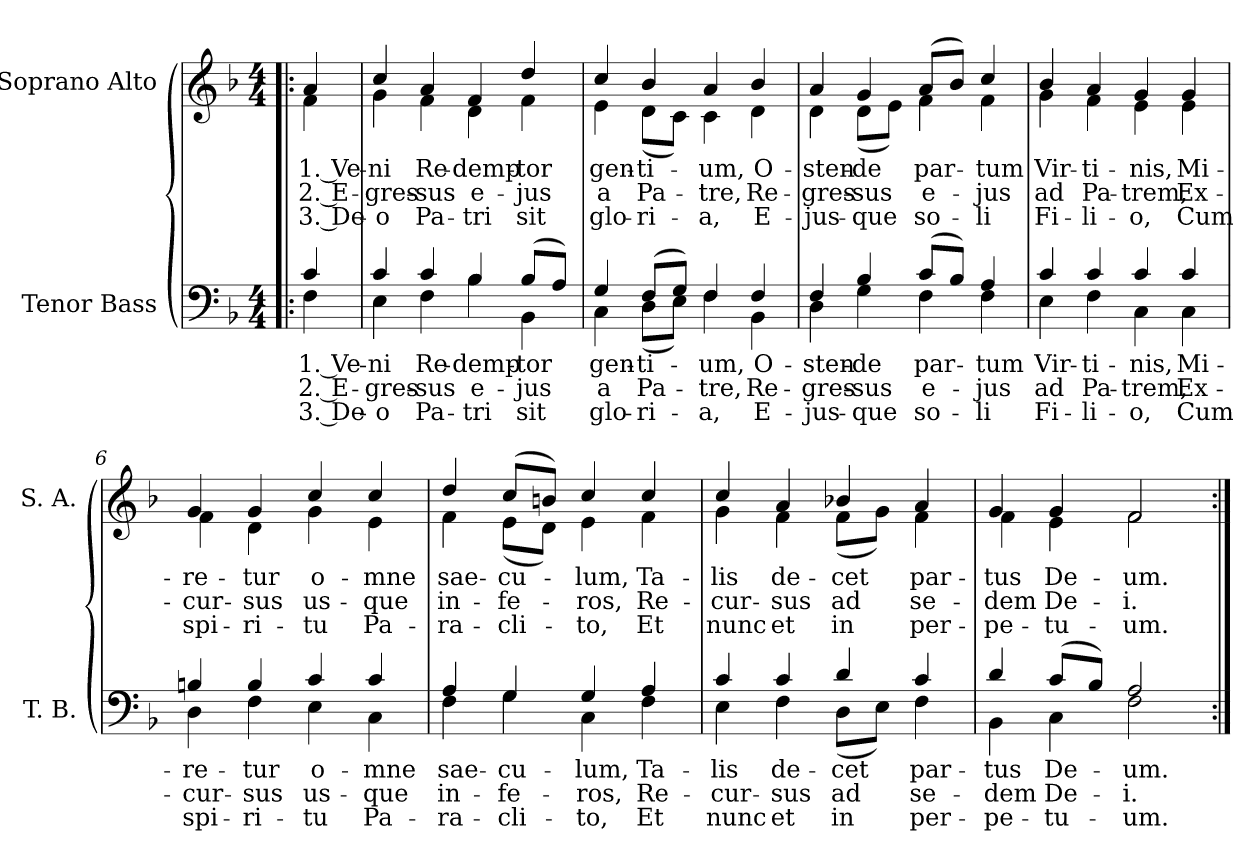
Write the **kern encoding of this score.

**kern	**text	**text	**text	**kern	**text	**text	**text
*part2	*part2	*part2	*part2	*part1	*part1	*part1	*part1
*staff2	*staff2	*staff2	*staff2	*staff1	*staff1	*staff1	*staff1
*I"Tenor Bass	*	*	*	*I"Soprano Alto	*	*	*
*I'T. B.	*	*	*	*I'S. A.	*	*	*
*clefF4	*	*	*	*clefG2	*	*	*
*k[b-]	*	*	*	*k[b-]	*	*	*
*F:	*	*	*	*F:	*	*	*
*M4/4	*	*	*	*M4/4	*	*	*
=1!|:	=1!|:	=1!|:	=1!|:	=1!|:	=1!|:	=1!|:	=1!|:
!	!LO:LY:a:rj	!LO:LY:a:rj	!LO:LY:a:rj	!	!LO:LY:b:rj	!LO:LY:b:rj	!LO:LY:b:rj
*^	*	*	*	*^	*	*	*
4c/	4F\	1. Ve-	2. E-	3. De-	4a/	4f\	1. Ve-	2. E-	3. De-
=2	=2	=2	=2	=2	=2	=2	=2	=2	=2
!	!	!LO:LY:a	!LO:LY:a	!LO:LY:a	!	!	!LO:LY:b	!LO:LY:b	!LO:LY:b
4c/	4E\	-ni	-gres-	-o	4cc/	4g\	-ni	-gres-	-o
!	!	!LO:LY:a	!LO:LY:a	!LO:LY:a	!	!	!LO:LY:b	!LO:LY:b	!LO:LY:b
4c/	4F\	Re-	-sus	Pa-	4a/	4f\	Re-	-sus	Pa-
!	!	!LO:LY:a	!LO:LY:a	!LO:LY:a	!	!	!LO:LY:b	!LO:LY:b	!LO:LY:b
4B-/	4B-\	-demp-	e-	-tri	4f/	4d\	-demp-	e-	-tri
!	!	!LO:LY:a	!LO:LY:a	!LO:LY:a	!	!	!LO:LY:b	!LO:LY:b	!LO:LY:b
(>8B-/L	4BB-\	-tor	-jus	sit	4dd/	4f\	-tor	-jus	sit
8A/J)	.	.	.	.	.	.	.	.	.
=3	=3	=3	=3	=3	=3	=3	=3	=3	=3
!	!	!LO:LY:a	!LO:LY:a	!LO:LY:a	!	!	!LO:LY:b	!LO:LY:b	!LO:LY:b
4G/	4C\	gen-	a	glo-	4cc/	4e\	gen-	a	glo-
!	!	!LO:LY:a	!LO:LY:a	!LO:LY:a	!	!	!LO:LY:b	!LO:LY:b	!LO:LY:b
(>8F/L	(<8D\L	-ti-	Pa-	-ri-	4b-/	(<8d\L	-ti-	Pa-	-ri-
8G/J)	8E\J)	.	.	.	.	8c\J)	.	.	.
!	!	!LO:LY:a	!LO:LY:a	!LO:LY:a	!	!	!LO:LY:b	!LO:LY:b	!LO:LY:b
4F/	4F\	-um,	-tre,	-a,	4a/	4c\	-um,	-tre,	-a,
!	!	!LO:LY:a	!LO:LY:a	!LO:LY:a	!	!	!LO:LY:b	!LO:LY:b	!LO:LY:b
4F/	4BB-\	O-	Re-	E-	4b-/	4d\	O-	Re-	E-
!!LO:LB:g=z	!!
=4	=4	=4	=4	=4	=4	=4	=4	=4	=4
!	!	!LO:LY:a	!LO:LY:a	!LO:LY:a	!	!	!LO:LY:b	!LO:LY:b	!LO:LY:b
4F/	4D\	-sten-	-gres-	-jus-	4a/	4d\	-sten-	-gres-	-jus-
!	!	!LO:LY:a	!LO:LY:a	!LO:LY:a	!	!	!LO:LY:b	!LO:LY:b	!LO:LY:b
4B-/	4G\	-de	-sus	-que	4g/	(<8d\L	-de	-sus	-que
.	.	.	.	.	.	8e\J)	.	.	.
!	!	!LO:LY:a	!LO:LY:a	!LO:LY:a	!	!	!LO:LY:b	!LO:LY:b	!LO:LY:b
(>8c/L	4F\	par-	e-	so-	(>8a/L	4f\	par-	e-	so-
8B-/J)	.	.	.	.	8b-/J)	.	.	.	.
!	!	!LO:LY:a	!LO:LY:a	!LO:LY:a	!	!	!LO:LY:b	!LO:LY:b	!LO:LY:b
4A/	4F\	-tum	-jus	-li	4cc/	4f\	-tum	-jus	-li
=5	=5	=5	=5	=5	=5	=5	=5	=5	=5
!	!	!LO:LY:a	!LO:LY:a	!LO:LY:a	!	!	!LO:LY:b	!LO:LY:b	!LO:LY:b
4c/	4E\	Vir-	ad	Fi-	4b-/	4g\	Vir-	ad	Fi-
!	!	!LO:LY:a	!LO:LY:a	!LO:LY:a	!	!	!LO:LY:b	!LO:LY:b	!LO:LY:b
4c/	4F\	-ti-	Pa-	-li-	4a/	4f\	-ti-	Pa-	-li-
!	!	!LO:LY:a	!LO:LY:a	!LO:LY:a	!	!	!LO:LY:b	!LO:LY:b	!LO:LY:b
4c/	4C\	-nis,	-trem,	-o,	4g/	4e\	-nis,	-trem,	-o,
!	!	!LO:LY:a	!LO:LY:a	!LO:LY:a	!	!	!LO:LY:b	!LO:LY:b	!LO:LY:b
4c/	4C\	Mi-	Ex-	Cum	4g/	4e\	Mi-	Ex-	Cum
=6	=6	=6	=6	=6	=6	=6	=6	=6	=6
!	!	!LO:LY:a	!LO:LY:a	!LO:LY:a	!	!	!LO:LY:b	!LO:LY:b	!LO:LY:b
4Bn/	4D\	-re-	-cur-	spi-	4g/	4f\	-re-	-cur-	spi-
!	!	!LO:LY:a	!LO:LY:a	!LO:LY:a	!	!	!LO:LY:b	!LO:LY:b	!LO:LY:b
4B/	4F\	-tur	-sus	-ri-	4g/	4d\	-tur	-sus	-ri-
!	!	!LO:LY:a	!LO:LY:a	!LO:LY:a	!	!	!LO:LY:b	!LO:LY:b	!LO:LY:b
4c/	4E\	o-	us-	-tu	4cc/	4g\	o-	us-	-tu
!	!	!LO:LY:a	!LO:LY:a	!LO:LY:a	!	!	!LO:LY:b	!LO:LY:b	!LO:LY:b
4c/	4C\	-mne	-que	Pa-	4cc/	4e\	-mne	-que	Pa-
!!LO:LB:g=z	!!
=7	=7	=7	=7	=7	=7	=7	=7	=7	=7
!	!	!LO:LY:a	!LO:LY:a	!LO:LY:a	!	!	!LO:LY:b	!LO:LY:b	!LO:LY:b
4A/	4F\	sae-	in-	-ra-	4dd/	4f\	sae-	in-	-ra-
!	!	!LO:LY:a	!LO:LY:a	!LO:LY:a	!	!	!LO:LY:b	!LO:LY:b	!LO:LY:b
4G/	4G\	-cu-	-fe-	-cli-	(>8cc/L	(<8e\L	-cu-	-fe-	-cli-
.	.	.	.	.	8bn/J)	8d\J)	.	.	.
!	!	!LO:LY:a	!LO:LY:a	!LO:LY:a	!	!	!LO:LY:b	!LO:LY:b	!LO:LY:b
4G/	4C\	-lum,	-ros,	-to,	4cc/	4e\	-lum,	-ros,	-to,
!	!	!LO:LY:a	!LO:LY:a	!LO:LY:a	!	!	!LO:LY:b	!LO:LY:b	!LO:LY:b
4A/	4F\	Ta-	Re-	Et	4cc/	4f\	Ta-	Re-	Et
=8	=8	=8	=8	=8	=8	=8	=8	=8	=8
!	!	!LO:LY:a	!LO:LY:a	!LO:LY:a	!	!	!LO:LY:b	!LO:LY:b	!LO:LY:b
4c/	4E\	-lis	-cur-	nunc	4cc/	4g\	-lis	-cur-	nunc
!	!	!LO:LY:a	!LO:LY:a	!LO:LY:a	!	!	!LO:LY:b	!LO:LY:b	!LO:LY:b
4c/	4F\	de-	-sus	et	4a/	4f\	de-	-sus	et
!	!	!LO:LY:a	!LO:LY:a	!LO:LY:a	!	!	!LO:LY:b	!LO:LY:b	!LO:LY:b
4d/	(<8D\L	-cet	ad	in	4b-X/	(<8f\L	-cet	ad	in
.	8E\J)	.	.	.	.	8g\J)	.	.	.
!	!	!LO:LY:a	!LO:LY:a	!LO:LY:a	!	!	!LO:LY:b	!LO:LY:b	!LO:LY:b
4c/	4F\	par-	se-	per-	4a/	4f\	par-	se-	per-
=9	=9	=9	=9	=9	=9	=9	=9	=9	=9
!	!	!LO:LY:a	!LO:LY:a	!LO:LY:a	!	!	!LO:LY:b	!LO:LY:b	!LO:LY:b
4d/	4BB-\	-tus	-dem	-pe-	4g/	4f\	-tus	-dem	-pe-
!	!	!LO:LY:a	!LO:LY:a	!LO:LY:a	!	!	!LO:LY:b	!LO:LY:b	!LO:LY:b
(>8c/L	4C\	De-	De-	-tu-	4g/	4e\	De-	De-	-tu-
8B-/J)	.	.	.	.	.	.	.	.	.
!	!	!LO:LY:a	!LO:LY:a	!LO:LY:a	!	!	!LO:LY:b	!LO:LY:b	!LO:LY:b
2A/	2F\	-um.	-i.	-um.	2f/	2f\	-um.	-i.	-um.
*v	*v	*	*	*	*	*	*	*	*
*	*	*	*	*v	*v	*	*	*
=:|!	=:|!	=:|!	=:|!	=:|!	=:|!	=:|!	=:|!
*-	*-	*-	*-	*-	*-	*-	*-
